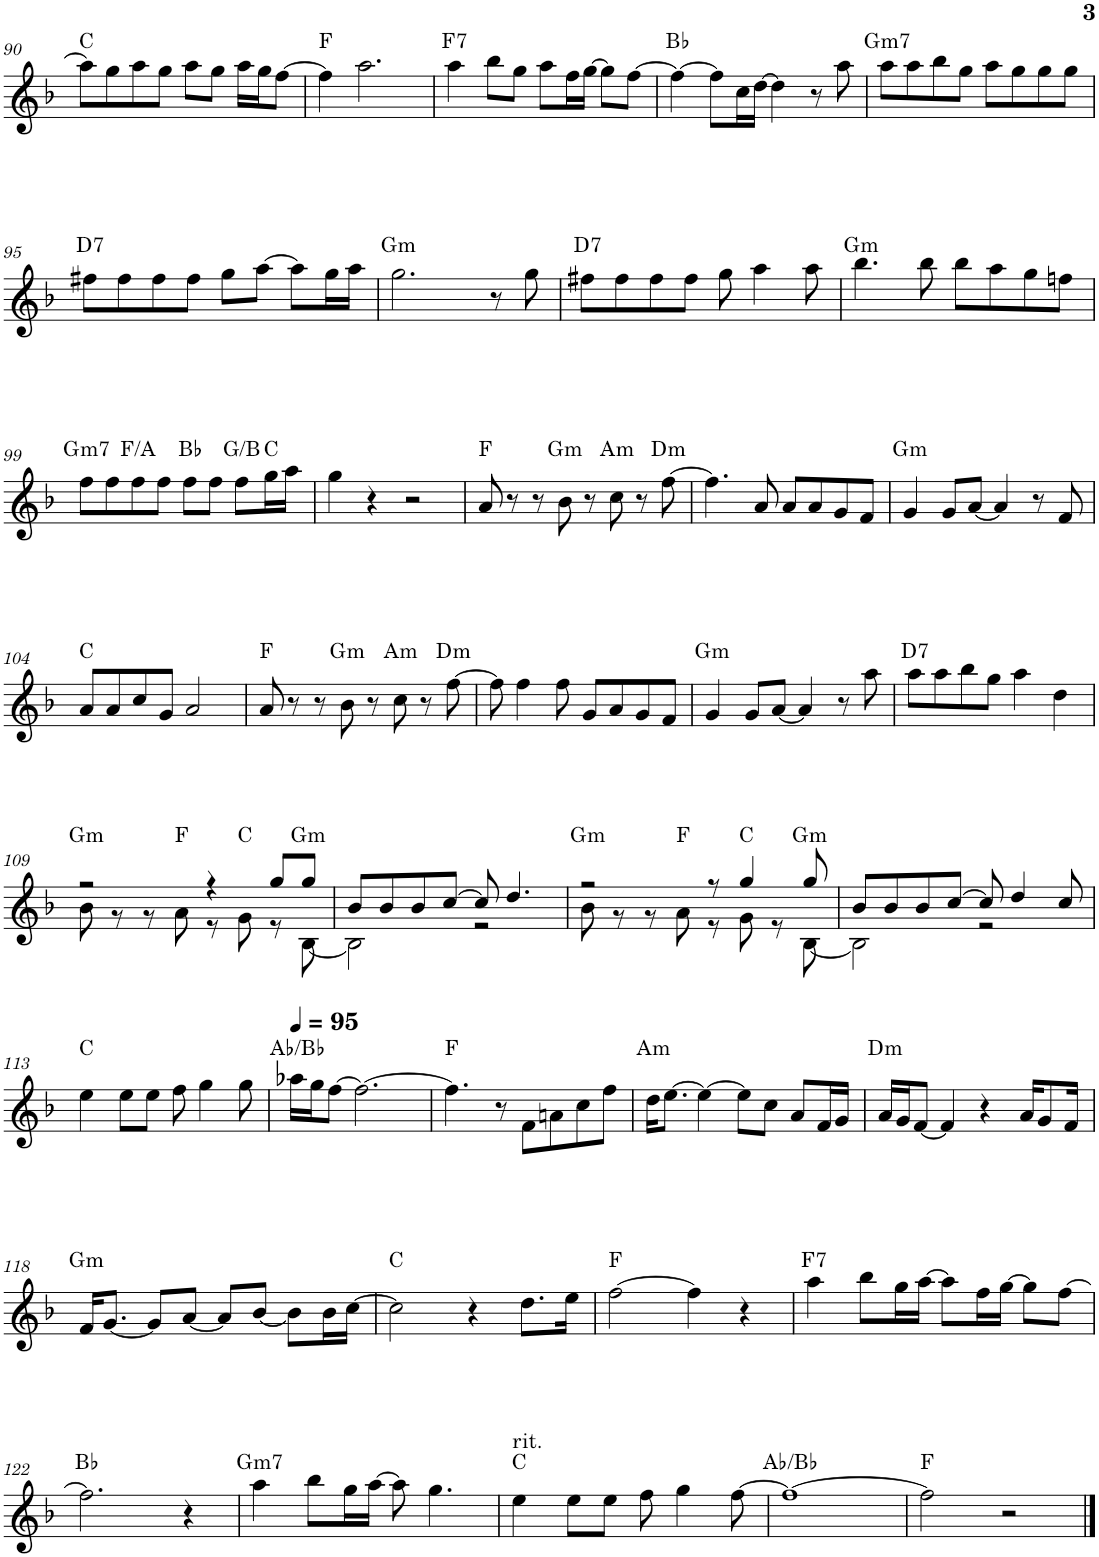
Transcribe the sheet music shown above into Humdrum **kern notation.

**kern	**harte
*part1	*part1
*staff1	*
*I"P1	*
!!LO:PB:g=z
*clefG2	*
*k[b-]	*
*F:	*
*M4/4	*
=90	=90
8aa\L]	C:maj
8gg\	.
8aa\	.
8gg\J	.
8aa\L	.
8gg\J	.
16aa\LL	.
16gg\J	.
[>8ff\J	.
=91	=91
4ff\]	F:maj
2.aa\	.
=92	=92
!	!LO:H:kt=7
4aa\	F:7
8bb-\L	.
8gg\J	.
8aa\L	.
16ff\L	.
[>16gg\JJ	.
8gg\L]	.
[>8ff\J	.
=93	=93
4ff\_	Bb:maj
8ff\L]	.
16cc\L	.
[>16dd\JJ	.
4dd\]	.
8r	.
8aa\	.
=94	=94
!	!LO:H:kt=m7
8aa\L	G:min7
8aa\	.
8bb-\	.
8gg\J	.
8aa\L	.
8gg\	.
8gg\	.
8gg\J	.
!!LO:LB:g=z
=95	=95
!	!LO:H:kt=7
8ff#X\L	D:7
8ff#\	.
8ff#\	.
8ff#\J	.
8gg\L	.
[>8aa\J	.
8aa\L]	.
16gg\L	.
16aa\JJ	.
=96	=96
!	!LO:H:kt=m
2.gg\	G:min
8r	.
8gg\	.
=97	=97
!	!LO:H:kt=7
8ff#X\L	D:7
8ff#\	.
8ff#\	.
8ff#\J	.
8gg\	.
4aa\	.
8aa\	.
=98	=98
!	!LO:H:kt=m
4.bb-\	G:min
8bb-\	.
8bb-\L	.
8aa\	.
8gg\	.
8ffn\J	.
!!LO:LB:g=z
=99	=99
!	!LO:H:kt=m7
8ff\L	G:min7
8ff\	.
8ff\	F:maj/3
8ff\J	.
8ff\L	Bb:maj
8ff\J	.
8ff\L	G:maj/3
16gg\L	C:maj
16aa\JJ	.
=100	=100
4gg\	.
4r	.
2r	.
=101	=101
8a/	F:maj
8r	.
8r	.
!	!LO:H:kt=m
8b-\	G:min
8r	.
!	!LO:H:kt=m
8cc\	A:min
8r	.
!	!LO:H:kt=m
[>8ff\	D:min
=102	=102
4.ff\]	.
8a/	.
8a/L	.
8a/	.
8g/	.
8f/J	.
=103	=103
!	!LO:H:kt=m
4g/	G:min
8g/L	.
[<8a/J	.
4a/]	.
8r	.
8f/	.
!!LO:LB:g=z
=104	=104
8a/L	C:maj
8a/	.
8cc/	.
8g/J	.
2a/	.
=105	=105
8a/	F:maj
8r	.
8r	.
!	!LO:H:kt=m
8b-\	G:min
8r	.
!	!LO:H:kt=m
8cc\	A:min
8r	.
!	!LO:H:kt=m
[>8ff\	D:min
=106	=106
8ff\]	.
4ff\	.
8ff\	.
8g/L	.
8a/	.
8g/	.
8f/J	.
=107	=107
!	!LO:H:kt=m
4g/	G:min
8g/L	.
[<8a/J	.
4a/]	.
8r	.
8aa\	.
=108	=108
!	!LO:H:kt=7
8aa\L	D:7
8aa\	.
8bb-\	.
8gg\J	.
4aa\	.
4dd\	.
!!LO:LB:g=z
=109	=109
*^	*
!	!	!LO:H:kt=m
2r	8b-\	G:min
.	8r	.
.	8r	.
.	8a\	F:maj
4r	8r	.
.	8g\	C:maj
8gg/L	8r	.
!	!	!LO:H:kt=m
8gg/J	[<8B-\	G:min
=110	=110	=110
8b-/L	2B-\]	.
8b-/	.	.
8b-/	.	.
[>8cc/J	.	.
8cc/]	2r	.
4.dd/	.	.
=111	=111	=111
!	!	!LO:H:kt=m
2r	8b-\	G:min
.	8r	.
.	8r	.
.	8a\	F:maj
8r	8r	.
4gg/	8g\	C:maj
.	8r	.
!	!	!LO:H:kt=m
8gg/	[<8B-\	G:min
=112	=112	=112
8b-/L	2B-\]	.
8b-/	.	.
8b-/	.	.
[>8cc/J	.	.
8cc/]	2r	.
4dd/	.	.
8cc/	.	.
*v	*v	*
!!LO:LB:g=z
=113	=113
4ee\	C:maj
8ee\L	.
8ee\J	.
8ff\	.
4gg\	.
8gg\	.
=114	=114
*MM95	*
16aa-X\LL	Ab:maj/2
16gg\J	.
[>8ff\J	.
2.ff\_	.
=115	=115
4.ff\]	F:maj
8r	.
8f\L	.
8an\	.
8cc\	.
8ff\J	.
=116	=116
!	!LO:H:kt=m
16dd\KL	A:min
[>8.ee\J	.
4ee\_	.
8ee\L]	.
8cc\J	.
8a/L	.
16f/L	.
16g/JJ	.
=117	=117
!	!LO:H:kt=m
16a/LL	D:min
16g/J	.
[<8f/J	.
4f/]	.
4r	.
16a/KL	.
8g/	.
16f/Jk	.
!!LO:LB:g=z
=118	=118
!	!LO:H:kt=m
16f/KL	G:min
[<8.g/J	.
8g/L]	.
[<8a/J	.
8a/L]	.
[<8b-/J	.
8b-\L]	.
16b-\L	.
[>16cc\JJ	.
=119	=119
2cc\]	C:maj
4r	.
8.dd\L	.
16ee\Jk	.
=120	=120
[>2ff\	F:maj
4ff\]	.
4r	.
=121	=121
!	!LO:H:kt=7
4aa\	F:7
8bb-\L	.
16gg\L	.
[>16aa\JJ	.
8aa\L]	.
16ff\L	.
[>16gg\JJ	.
8gg\L]	.
[>8ff\J	.
!!LO:LB:g=z
=122	=122
2.ff\]	Bb:maj
4r	.
=123	=123
!	!LO:H:kt=m7
4aa\	G:min7
8bb-\L	.
16gg\L	.
[>16aa\JJ	.
8aa\]	.
4.gg\	.
=124	=124
!LO:TX:a:t=rit.	!
4ee\	C:maj
8ee\L	.
8ee\J	.
8ff\	.
4gg\	.
[>8ff\	.
=125	=125
1ff_	Ab:maj/2
=126	=126
2ff\]	F:maj
2r	.
==	==
*-	*-
